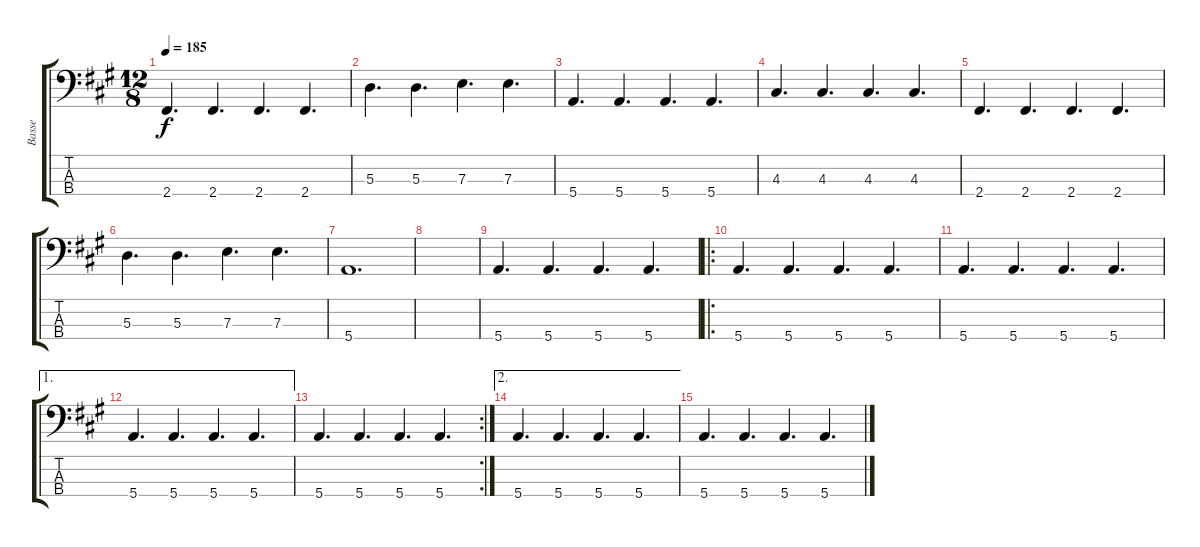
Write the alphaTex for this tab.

\track ("Basse" "Basse") {instrument electricbassfinger}
\staff {score tabs}
\tuning (G2 D2 A1 E1) {hide}
\ts (12 8)
\tempo 185
\clef f4
\ks a
2.4.4{d dy f} 2.4.4{d} 2.4.4{d} 2.4.4{d} |
5.3.4{d} 5.3.4{d} 7.3.4{d} 7.3.4{d} |
5.4.4{d} 5.4.4{d} 5.4.4{d} 5.4.4{d} |
4.3.4{d} 4.3.4{d} 4.3.4{d} 4.3.4{d} |
2.4.4{d} 2.4.4{d} 2.4.4{d} 2.4.4{d} |
5.3.4{d} 5.3.4{d} 7.3.4{d} 7.3.4{d} |
5.4.1{d} |
|
5.4.4{d} 5.4.4{d} 5.4.4{d} 5.4.4{d} |
\ro
5.4.4{d} 5.4.4{d} 5.4.4{d} 5.4.4{d} |
5.4.4{d} 5.4.4{d} 5.4.4{d} 5.4.4{d} |
\ae 1
5.4.4{d} 5.4.4{d} 5.4.4{d} 5.4.4{d} |
\rc 2
5.4.4{d} 5.4.4{d} 5.4.4{d} 5.4.4{d} |
\ae 2
5.4.4{d} 5.4.4{d} 5.4.4{d} 5.4.4{d} |
5.4.4{d} 5.4.4{d} 5.4.4{d} 5.4.4{d}
